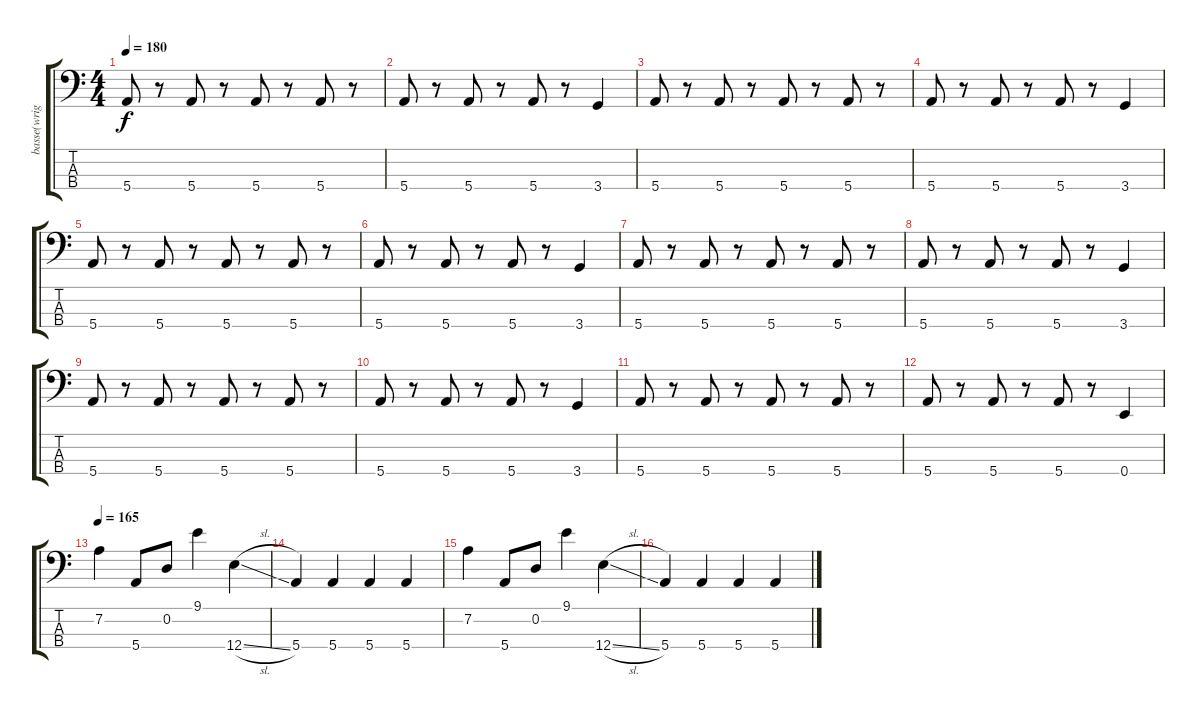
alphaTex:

\track ("basse(wright)" "basse(wrig") {instrument electricbassfinger}
\staff {score tabs}
\tuning (G2 D2 A1 E1) {hide}
\ts (4 4)
\tempo 180
\clef f4
\ks c
5.4.8{dy f} r.8 5.4.8 r.8 5.4.8 r.8 5.4.8 r.8 |
5.4.8 r.8 5.4.8 r.8 5.4.8 r.8 3.4.4 |
5.4.8 r.8 5.4.8 r.8 5.4.8 r.8 5.4.8 r.8 |
5.4.8 r.8 5.4.8 r.8 5.4.8 r.8 3.4.4 |
5.4.8 r.8 5.4.8 r.8 5.4.8 r.8 5.4.8 r.8 |
5.4.8 r.8 5.4.8 r.8 5.4.8 r.8 3.4.4 |
5.4.8 r.8 5.4.8 r.8 5.4.8 r.8 5.4.8 r.8 |
5.4.8 r.8 5.4.8 r.8 5.4.8 r.8 3.4.4 |
5.4.8 r.8 5.4.8 r.8 5.4.8 r.8 5.4.8 r.8 |
5.4.8 r.8 5.4.8 r.8 5.4.8 r.8 3.4.4 |
5.4.8 r.8 5.4.8 r.8 5.4.8 r.8 5.4.8 r.8 |
5.4.8 r.8 5.4.8 r.8 5.4.8 r.8 0.4.4 |
\tempo 165
7.2.4 5.4.8 0.2.8 9.1.4 12.4{sl}.4 |
5.4.4 5.4.4 5.4.4 5.4.4 |
7.2.4 5.4.8 0.2.8 9.1.4 12.4{sl}.4 |
5.4.4 5.4.4 5.4.4 5.4.4
